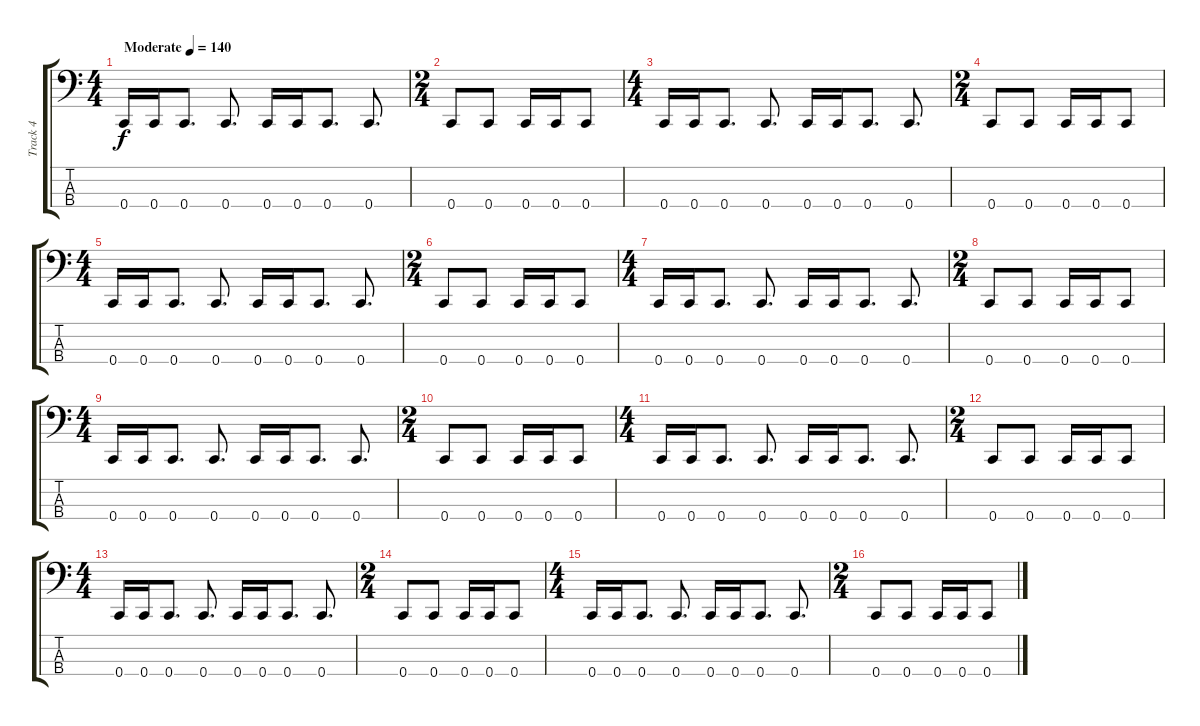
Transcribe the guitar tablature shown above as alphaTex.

\track ("Track 4" "Track 4") {instrument electricbassfinger}
\staff {score tabs}
\tuning (F2 C2 G1 C1) {hide}
\ts (4 4)
\tempo (140 "Moderate")
\clef f4
\ks c
0.4.16{dy f instrument electricbassfinger} 0.4.16 0.4.8{d} 0.4.8{d} 0.4.16 0.4.16 0.4.8{d} 0.4.8{d} |
\ts (2 4)
0.4.8 0.4.8 0.4.16 0.4.16 0.4.8 |
\ts (4 4)
0.4.16 0.4.16 0.4.8{d} 0.4.8{d} 0.4.16 0.4.16 0.4.8{d} 0.4.8{d} |
\ts (2 4)
0.4.8 0.4.8 0.4.16 0.4.16 0.4.8 |
\ts (4 4)
0.4.16 0.4.16 0.4.8{d} 0.4.8{d} 0.4.16 0.4.16 0.4.8{d} 0.4.8{d} |
\ts (2 4)
0.4.8 0.4.8 0.4.16 0.4.16 0.4.8 |
\ts (4 4)
0.4.16 0.4.16 0.4.8{d} 0.4.8{d} 0.4.16 0.4.16 0.4.8{d} 0.4.8{d} |
\ts (2 4)
0.4.8 0.4.8 0.4.16 0.4.16 0.4.8 |
\ts (4 4)
0.4.16 0.4.16 0.4.8{d} 0.4.8{d} 0.4.16 0.4.16 0.4.8{d} 0.4.8{d} |
\ts (2 4)
0.4.8 0.4.8 0.4.16 0.4.16 0.4.8 |
\ts (4 4)
0.4.16 0.4.16 0.4.8{d} 0.4.8{d} 0.4.16 0.4.16 0.4.8{d} 0.4.8{d} |
\ts (2 4)
0.4.8 0.4.8 0.4.16 0.4.16 0.4.8 |
\ts (4 4)
0.4.16 0.4.16 0.4.8{d} 0.4.8{d} 0.4.16 0.4.16 0.4.8{d} 0.4.8{d} |
\ts (2 4)
0.4.8 0.4.8 0.4.16 0.4.16 0.4.8 |
\ts (4 4)
0.4.16 0.4.16 0.4.8{d} 0.4.8{d} 0.4.16 0.4.16 0.4.8{d} 0.4.8{d} |
\ts (2 4)
0.4.8 0.4.8 0.4.16 0.4.16 0.4.8
